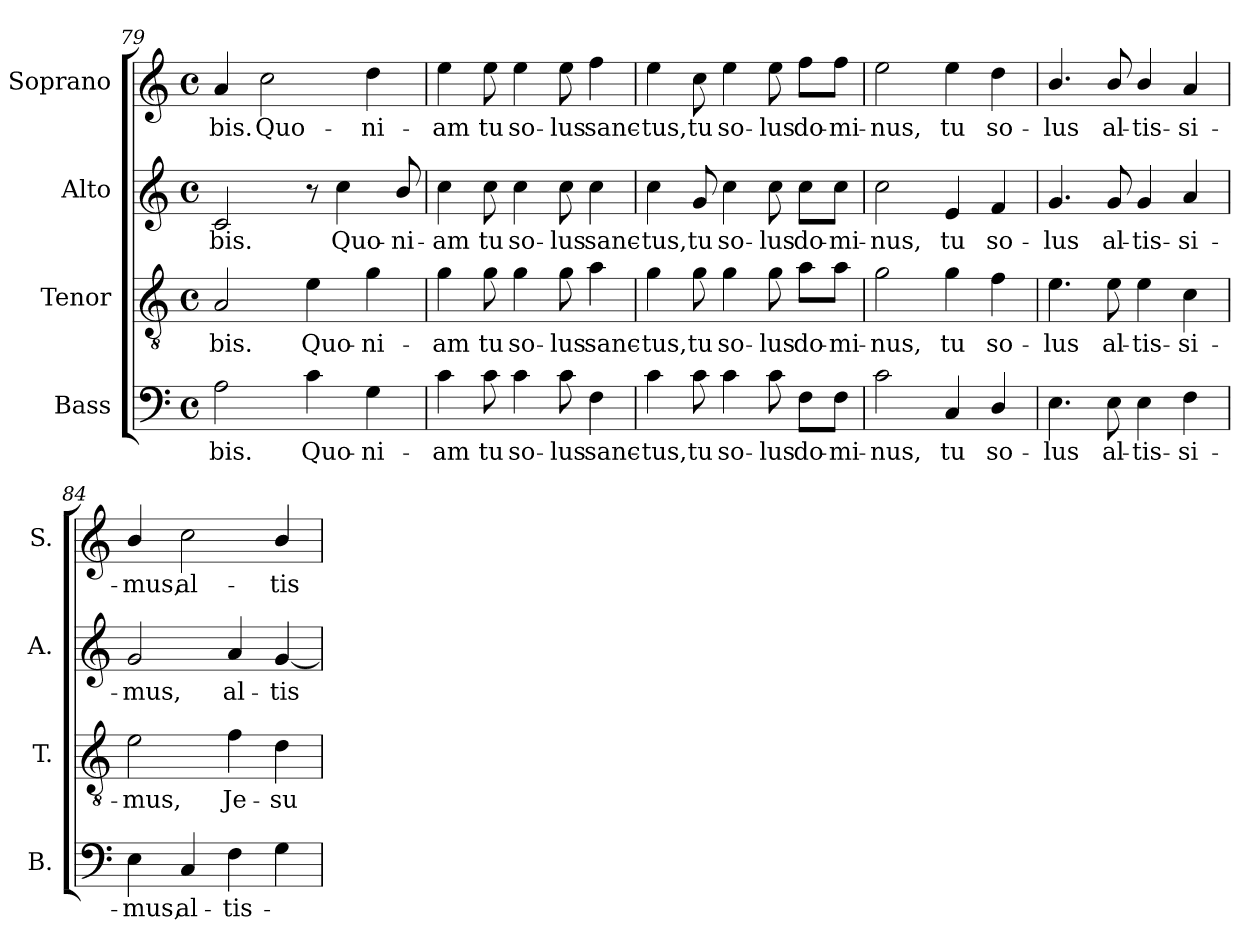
**kern	**text	**kern	**text	**kern	**text	**kern	**text
*part4	*part4	*part3	*part3	*part2	*part2	*part1	*part1
*staff4	*staff4	*staff3	*staff3	*staff2	*staff2	*staff1	*staff1
*I"Bass	*	*I"Tenor	*	*I"Alto	*	*I"Soprano	*
*I'B.	*	*I'T.	*	*I'A.	*	*I'S.	*
!!LO:LB:g=z
*clefF4	*	*clefGv2	*	*clefG2	*	*clefG2	*
*	*	*ITrd7c12	*	*	*	*	*
*k[]	*	*k[]	*	*k[]	*	*k[]	*
*C:	*	*C:	*	*C:	*	*C:	*
*M4/4	*	*M4/4	*	*M4/4	*	*M4/4	*
*met(c)	*	*met(c)	*	*met(c)	*	*met(c)	*
=79	=79	=79	=79	=79	=79	=79	=79
!	!LO:LY:b:color=#000000	!	!	!	!	!	!
!	!	!	!LO:LY:b:color=#000000	!	!	!	!
!	!	!	!	!	!LO:LY:b:color=#000000	!	!
!	!	!	!	!	!	!	!LO:LY:b:color=#000000
2Ai\	-bis.	2AAi/	-bis.	2ci/	-bis.	4ai/	-bis.
!	!	!	!	!	!	!	!LO:LY:b:color=#000000
.	.	.	.	.	.	2cci\	Quo-
!	!LO:LY:b:color=#000000	!	!	!	!	!	!
!	!	!	!LO:LY:b:color=#000000	!	!	!	!
4ci\	Quo-	4Ei\	Quo-	8r	.	.	.
!	!	!	!	!	!LO:LY:b:color=#000000	!	!
.	.	.	.	4cci\	Quo-	.	.
!	!LO:LY:b:color=#000000	!	!	!	!	!	!
!	!	!	!LO:LY:b:color=#000000	!	!	!	!
!	!	!	!	!	!	!	!LO:LY:b:color=#000000
4Gi\	-ni-	4Gi\	-ni-	.	.	4ddi\	-ni-
!	!	!	!	!	!LO:LY:b:color=#000000	!	!
.	.	.	.	8bi/	-ni-	.	.
=80	=80	=80	=80	=80	=80	=80	=80
!	!LO:LY:b:color=#000000	!	!	!	!	!	!
!	!	!	!LO:LY:b:color=#000000	!	!	!	!
!	!	!	!	!	!LO:LY:b:color=#000000	!	!
!	!	!	!	!	!	!	!LO:LY:b:color=#000000
4ci\	-am	4Gi\	-am	4cci\	-am	4eei\	-am
!	!LO:LY:b:color=#000000	!	!	!	!	!	!
!	!	!	!LO:LY:b:color=#000000	!	!	!	!
!	!	!	!	!	!LO:LY:b:color=#000000	!	!
!	!	!	!	!	!	!	!LO:LY:b:color=#000000
8ci\	tu	8Gi\	tu	8cci\	tu	8eei\	tu
!	!LO:LY:b:color=#000000	!	!	!	!	!	!
!	!	!	!LO:LY:b:color=#000000	!	!	!	!
!	!	!	!	!	!LO:LY:b:color=#000000	!	!
!	!	!	!	!	!	!	!LO:LY:b:color=#000000
4ci\	so-	4Gi\	so-	4cci\	so-	4eei\	so-
!	!LO:LY:b:color=#000000	!	!	!	!	!	!
!	!	!	!LO:LY:b:color=#000000	!	!	!	!
!	!	!	!	!	!LO:LY:b:color=#000000	!	!
!	!	!	!	!	!	!	!LO:LY:b:color=#000000
8ci\	-lus	8Gi\	-lus	8cci\	-lus	8eei\	-lus
!	!LO:LY:b:color=#000000	!	!	!	!	!	!
!	!	!	!LO:LY:b:color=#000000	!	!	!	!
!	!	!	!	!	!LO:LY:b:color=#000000	!	!
!	!	!	!	!	!	!	!LO:LY:b:color=#000000
4Fi\	sanc-	4Ai\	sanc-	4cci\	sanc-	4ffi\	sanc-
=81	=81	=81	=81	=81	=81	=81	=81
!	!LO:LY:b:color=#000000	!	!	!	!	!	!
!	!	!	!LO:LY:b:color=#000000	!	!	!	!
!	!	!	!	!	!LO:LY:b:color=#000000	!	!
!	!	!	!	!	!	!	!LO:LY:b:color=#000000
4ci\	-tus,	4Gi\	-tus,	4cci\	-tus,	4eei\	-tus,
!	!LO:LY:b:color=#000000	!	!	!	!	!	!
!	!	!	!LO:LY:b:color=#000000	!	!	!	!
!	!	!	!	!	!LO:LY:b:color=#000000	!	!
!	!	!	!	!	!	!	!LO:LY:b:color=#000000
8ci\	tu	8Gi\	tu	8gi/	tu	8cci\	tu
!	!LO:LY:b:color=#000000	!	!	!	!	!	!
!	!	!	!LO:LY:b:color=#000000	!	!	!	!
!	!	!	!	!	!LO:LY:b:color=#000000	!	!
!	!	!	!	!	!	!	!LO:LY:b:color=#000000
4ci\	so-	4Gi\	so-	4cci\	so-	4eei\	so-
!	!LO:LY:b:color=#000000	!	!	!	!	!	!
!	!	!	!LO:LY:b:color=#000000	!	!	!	!
!	!	!	!	!	!LO:LY:b:color=#000000	!	!
!	!	!	!	!	!	!	!LO:LY:b:color=#000000
8ci\	-lus	8Gi\	-lus	8cci\	-lus	8eei\	-lus
!	!LO:LY:b:color=#000000	!	!	!	!	!	!
!	!	!	!LO:LY:b:color=#000000	!	!	!	!
!	!	!	!	!	!LO:LY:b:color=#000000	!	!
!	!	!	!	!	!	!	!LO:LY:b:color=#000000
8Fi\L	do-	8Ai\L	do-	8cci\L	do-	8ffi\L	do-
!	!LO:LY:b:color=#000000	!	!	!	!	!	!
!	!	!	!LO:LY:b:color=#000000	!	!	!	!
!	!	!	!	!	!LO:LY:b:color=#000000	!	!
!	!	!	!	!	!	!	!LO:LY:b:color=#000000
8Fi\J	-mi-	8Ai\J	-mi-	8cci\J	-mi-	8ffi\J	-mi-
=82	=82	=82	=82	=82	=82	=82	=82
!	!LO:LY:b:color=#000000	!	!	!	!	!	!
!	!	!	!LO:LY:b:color=#000000	!	!	!	!
!	!	!	!	!	!LO:LY:b:color=#000000	!	!
!	!	!	!	!	!	!	!LO:LY:b:color=#000000
2ci\	-nus,	2Gi\	-nus,	2cci\	-nus,	2eei\	-nus,
!	!LO:LY:b:color=#000000	!	!	!	!	!	!
!	!	!	!LO:LY:b:color=#000000	!	!	!	!
!	!	!	!	!	!LO:LY:b:color=#000000	!	!
!	!	!	!	!	!	!	!LO:LY:b:color=#000000
4Ci/	tu	4Gi\	tu	4ei/	tu	4eei\	tu
!	!LO:LY:b:color=#000000	!	!	!	!	!	!
!	!	!	!LO:LY:b:color=#000000	!	!	!	!
!	!	!	!	!	!LO:LY:b:color=#000000	!	!
!	!	!	!	!	!	!	!LO:LY:b:color=#000000
4Di/	so-	4Fi\	so-	4fi/	so-	4ddi\	so-
!!LO:LB:g=z
=83	=83	=83	=83	=83	=83	=83	=83
!	!LO:LY:b:color=#000000	!	!	!	!	!	!
!	!	!	!LO:LY:b:color=#000000	!	!	!	!
!	!	!	!	!	!LO:LY:b:color=#000000	!	!
!	!	!	!	!	!	!	!LO:LY:b:color=#000000
4.Ei\	-lus	4.Ei\	-lus	4.gi/	-lus	4.bi/	-lus
!	!LO:LY:b:color=#000000	!	!	!	!	!	!
!	!	!	!LO:LY:b:color=#000000	!	!	!	!
!	!	!	!	!	!LO:LY:b:color=#000000	!	!
!	!	!	!	!	!	!	!LO:LY:b:color=#000000
8Ei\	al-	8Ei\	al-	8gi/	al-	8bi/	al-
!	!LO:LY:b:color=#000000	!	!	!	!	!	!
!	!	!	!LO:LY:b:color=#000000	!	!	!	!
!	!	!	!	!	!LO:LY:b:color=#000000	!	!
!	!	!	!	!	!	!	!LO:LY:b:color=#000000
4Ei\	-tis-	4Ei\	-tis-	4gi/	-tis-	4bi/	-tis-
!	!LO:LY:b:color=#000000	!	!	!	!	!	!
!	!	!	!LO:LY:b:color=#000000	!	!	!	!
!	!	!	!	!	!LO:LY:b:color=#000000	!	!
!	!	!	!	!	!	!	!LO:LY:b:color=#000000
4Fi\	-si-	4Ci\	-si-	4ai/	-si-	4ai/	-si-
=84	=84	=84	=84	=84	=84	=84	=84
!	!LO:LY:b:color=#000000	!	!	!	!	!	!
!	!	!	!LO:LY:b:color=#000000	!	!	!	!
!	!	!	!	!	!LO:LY:b:color=#000000	!	!
!	!	!	!	!	!	!	!LO:LY:b:color=#000000
4Ei\	-mus,	2Ei\	-mus,	2gi/	-mus,	4bi/	-mus,
!	!LO:LY:b:color=#000000	!	!	!	!	!	!
!	!	!	!	!	!	!	!LO:LY:b:color=#000000
4Ci/	al-	.	.	.	.	2cci\	al-
!	!LO:LY:b:color=#000000	!	!	!	!	!	!
!	!	!	!LO:LY:b:color=#000000	!	!	!	!
!	!	!	!	!	!LO:LY:b:color=#000000	!	!
4Fi\	-tis-	4Fi\	Je-	4ai/	al-	.	.
!	!	!	!LO:LY:b:color=#000000	!	!	!	!
!	!	!	!	!	!LO:LY:b:color=#000000	!	!
!	!	!	!	!	!	!	!LO:LY:b:color=#000000
4Gi\	.	4Di\	-su	[4gi/	-tis-	4bi/	-tis-
=	=	=	=	=	=	=	=
*-	*-	*-	*-	*-	*-	*-	*-
